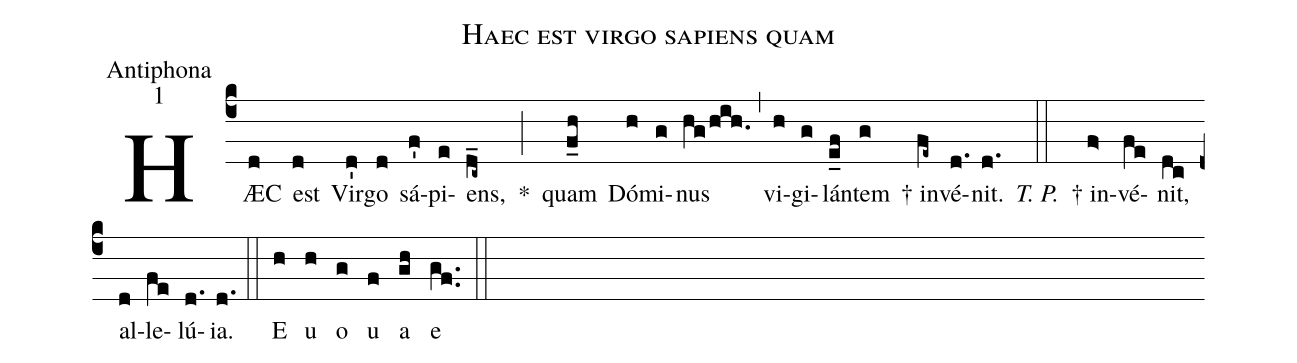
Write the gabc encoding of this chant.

name:Haec est virgo sapiens quam;
office-part:Antiphona;
mode:1;
%%
(c4) HÆC(d) est(d) Vir(d')go(d) sá(f')pi(e)ens,(d_c~) *(;) quam(f_h) Dó(h)mi(g)nus(hg/hih.) (,) vi(h)gi(g)lán(e_f)tem(g) † in(fe~)vé(d.)nit.(d.) <i>T. P.</i>(::) † in(f>)vé(fe)nit,(dc) al(d)le(fe)lú(d.)ia.(d.) (::) E(h) u(h) o(g) u(f) a(gh) e(gf..) (::)
